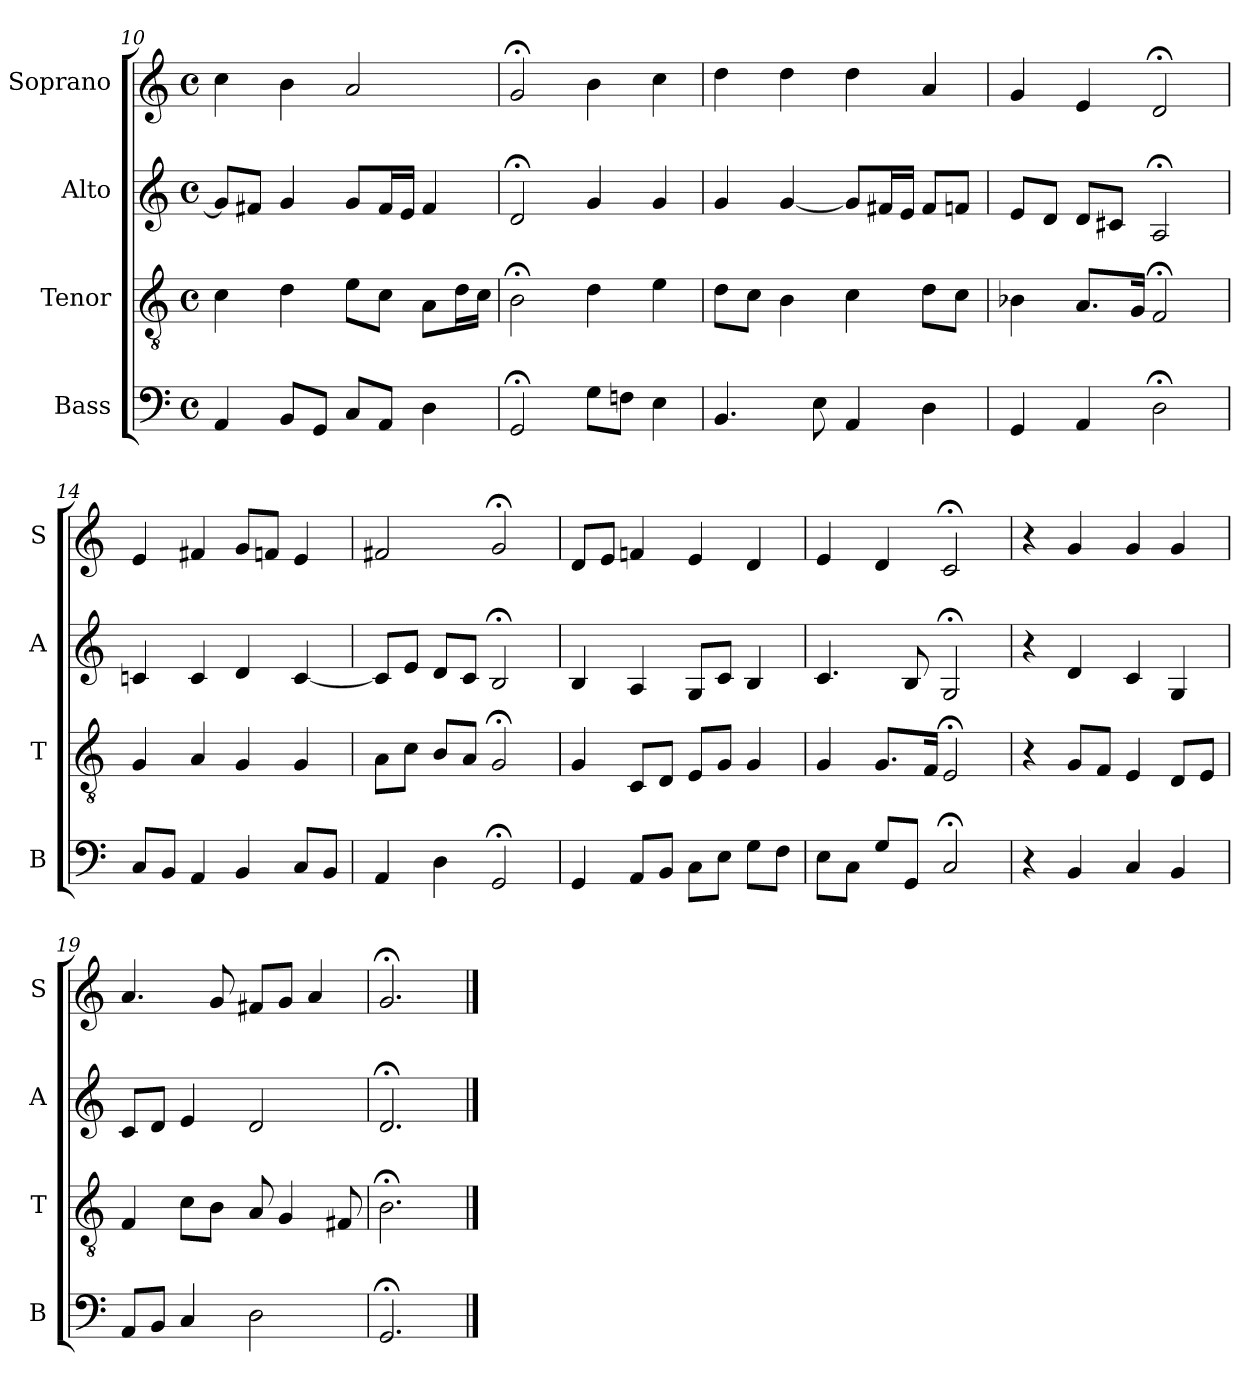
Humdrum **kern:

**kern	**kern	**kern	**kern
*part4	*part3	*part2	*part1
*staff4	*staff3	*staff2	*staff1
*I"Bass	*I"Tenor	*I"Alto	*I"Soprano
*I'B	*I'T	*I'A	*I'S
*clefF4	*clefGv2	*clefG2	*clefG2
*k[]	*k[]	*k[]	*k[]
*G:mix	*G:mix	*G:mix	*G:mix
*M4/4	*M4/4	*M4/4	*M4/4
*met(c)	*met(c)	*met(c)	*met(c)
=10	=10	=10	=10
4AA	4c	8gL]	4cc
.	.	8f#XJ	.
8BBL	4d	4g	4b
8GGJ	.	.	.
8CL	8eL	8gL	2a
8AAJ	8cJ	16f#L	.
.	.	16eJJ	.
4D	8AL	4f#	.
.	16dL	.	.
.	16cJJ	.	.
=11	=11	=11	=11
2GG;<	2B;<	2d;<	2g;<
8GL	4d	4g	4b
8FnJ	.	.	.
4E	4e	4g	4cc
=12	=12	=12	=12
4.BB	8dL	4g	4dd
.	8cJ	.	.
.	4B	[4g	4dd
8E	.	.	.
4AA	4c	8gL]	4dd
.	.	16f#XL	.
.	.	16eJJ	.
4D	8dL	8f#L	4a
.	8cJ	8fnJ	.
=13	=13	=13	=13
4GGi	4B-Xi	8eiL	4gi
.	.	8dJ	.
4AA	8.AL	8dL	4e
.	.	8c#XJ	.
.	16GJk	.	.
2D;<	2F;<	2A;<	2d;<
=14	=14	=14	=14
8CL	4G	4cn	4e
8BBJ	.	.	.
4AAi	4Ai	4ci	4f#Xi
4BB	4G	4d	8gL
.	.	.	8fnJ
8CL	4G	[4c	4e
8BBJ	.	.	.
=15	=15	=15	=15
4AAi	8AiL	8ciL]	2f#Xi
.	8cJ	8eJ	.
4D	8BL	8dL	.
.	8AJ	8cJ	.
2GG;<	2G;<	2B;<	2g;<
=16	=16	=16	=16
4GG	4G	4B	8dL
.	.	.	8eJ
8AAL	8CL	4A	4fn
8BBJ	8DJ	.	.
8CL	8EL	8GL	4e
8EJ	8GJ	8cJ	.
8GL	4G	4B	4d
8FJ	.	.	.
=17	=17	=17	=17
8EL	4G	4.c	4e
8CJ	.	.	.
8GL	8.GL	.	4d
8GGJ	.	8B	.
.	16FJk	.	.
2C;<	2E;<	2G;<	2c;<
=18	=18	=18	=18
4r	4r	4r	4r
4BB	8GL	4d	4g
.	8FJ	.	.
4C	4E	4c	4g
4BB	8DL	4G	4g
.	8EJ	.	.
=19	=19	=19	=19
8AAL	4F	8cL	4.a
8BBJ	.	8dJ	.
4C	8cL	4e	.
.	8BJ	.	8g
2D	8A	2d	8f#XL
.	4G	.	8gJ
.	.	.	4a
.	8F#X	.	.
=20	=20	=20	=20
2.GG;<	2.B;<	2.d;<	2.g;<
==	==	==	==
*-	*-	*-	*-
